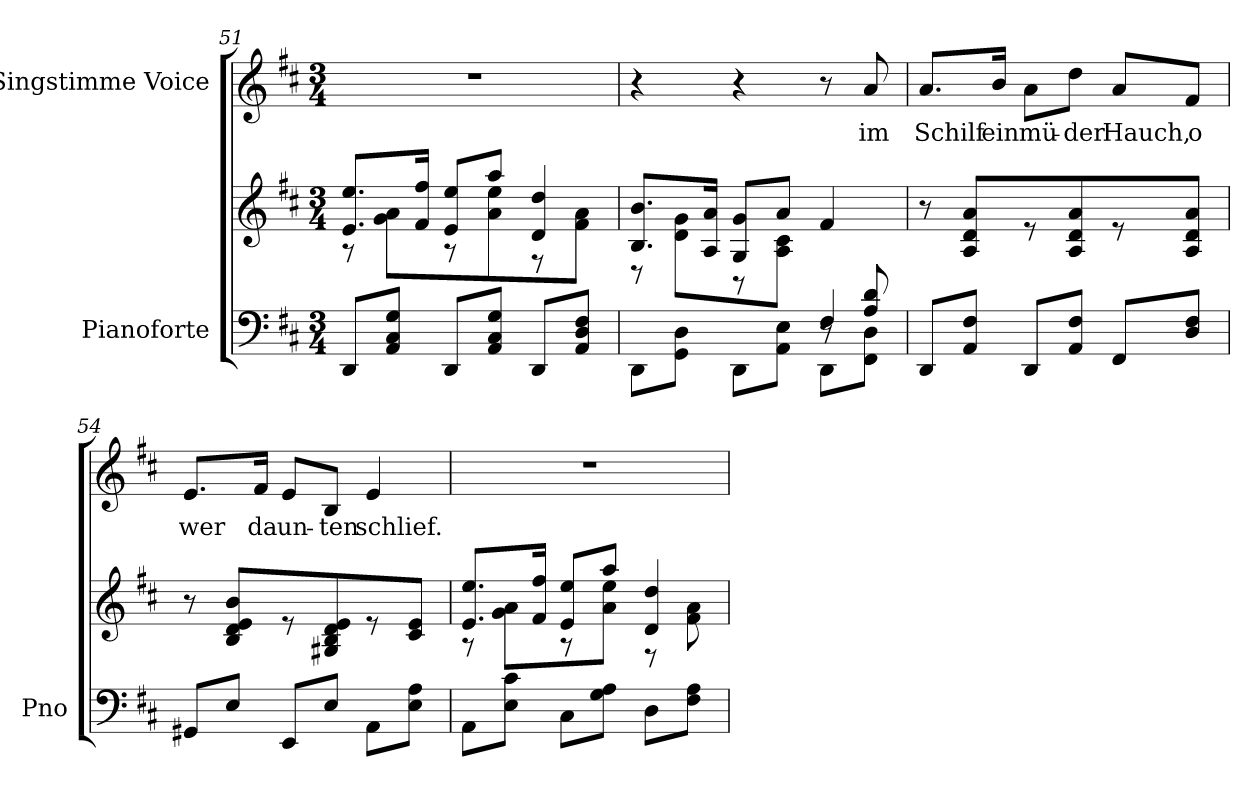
**kern	**kern	**kern	**text
*part2	*part2	*part1	*part1
*staff3	*staff2	*staff1	*staff1
*I"Pianoforte	*	*I"Singstimme Voice	*
*I'Pno	*	*	*
*clefF4	*clefG2	*clefG2	*
*k[f#c#]	*k[f#c#]	*k[f#c#]	*
*M3/4	*M3/4	*M3/4	*
=51	=51	=51	=51
*	*^	*	*
8DD/L	8.e/ 8.ee/L	8r	2.r	.
8AA/ 8C#/ 8G/J	.	8g\ 8a\L	.	.
.	16f#/ 16ff#/Jk	.	.	.
8DD/L	8e/ 8ee/L	8r	.	.
8AA/ 8C#/ 8G/J	8aa/J	8a\ 8ee\	.	.
8DD/L	4d/ 4dd/	8r	.	.
8AA/ 8D/ 8F#/J	.	8f#\ 8a\J	.	.
=52	=52	=52	=52	=52
*^	*	*	*	*
*	*^	*	*	*	*
8DD\L	2ryy	2ryy	8.B/ 8.b/L	8r	4r	.
8GG\ 8D\J	.	.	.	8d\ 8g\L	.	.
.	.	.	16A/ 16a/Jk	.	.	.
8DD\L	.	.	8G/ 8g/L	8r	4r	.
8AA\ 8E\J	.	.	8a/J	8A\ 8c#\J	.	.
8DD\L	8r	4F#/	4f#/	4ryy	8r	.
!	!	!	!	!	!	!LO:LY:b
8FF#\ 8D\J	8A/ 8d/	.	.	.	8a/	im
*	*v	*v	*	*	*	*
*	*	*v	*v	*	*
=53	=53	=53	=53	=53
!	!	!	!	!LO:LY:b
*v	*v	*	*	*
8DD/L	8r	8.a/L	Schilf
8AA/ 8F#/J	8A/ 8d/ 8a/L	.	.
!	!	!	!LO:LY:b
.	.	16b/Jk	ein
!	!	!	!LO:LY:b
8DD/L	8r	8a\L	mü-
!	!	!	!LO:LY:b
8AA/ 8F#/J	8A/ 8d/ 8a/	8dd\J	-der
!	!	!	!LO:LY:b
8FF#/L	8r	8a/L	Hauch,
!	!	!	!LO:LY:b
8D/ 8F#/J	8A/ 8d/ 8a/J	8f#/J	o
=54	=54	=54	=54
!	!	!	!LO:LY:b
8GG#X/L	8r	8.e/L	wer
8E/J	8B/ 8d/ 8e/ 8b/L	.	.
!	!	!	!LO:LY:b
.	.	16f#/Jk	da
!	!	!	!LO:LY:b
8EE/L	8r	8e/L	un-
!	!	!	!LO:LY:b
8E/J	8G#X/ 8B/ 8d/ 8e/	8B/J	-ten
!	!	!	!LO:LY:b
8AA\L	8r	4e/	schlief.
8E\ 8A\J	8c#/ 8e/J	.	.
!!LO:PB:g=z
=55	=55	=55	=55
*	*^	*	*
8AA\L	8.e/ 8.ee/L	8r	2.r	.
8E\ 8c#\J	.	8g\ 8a\L	.	.
.	16f#/ 16ff#/Jk	.	.	.
8C#\L	8e/ 8ee/L	8r	.	.
8G\ 8A\J	8aa/J	8a\ 8ee\J	.	.
8D\L	4d/ 4dd/	8r	.	.
8F#\ 8A\J	.	8f#\ 8a\	.	.
*	*v	*v	*	*
=	=	=	=
*-	*-	*-	*-
